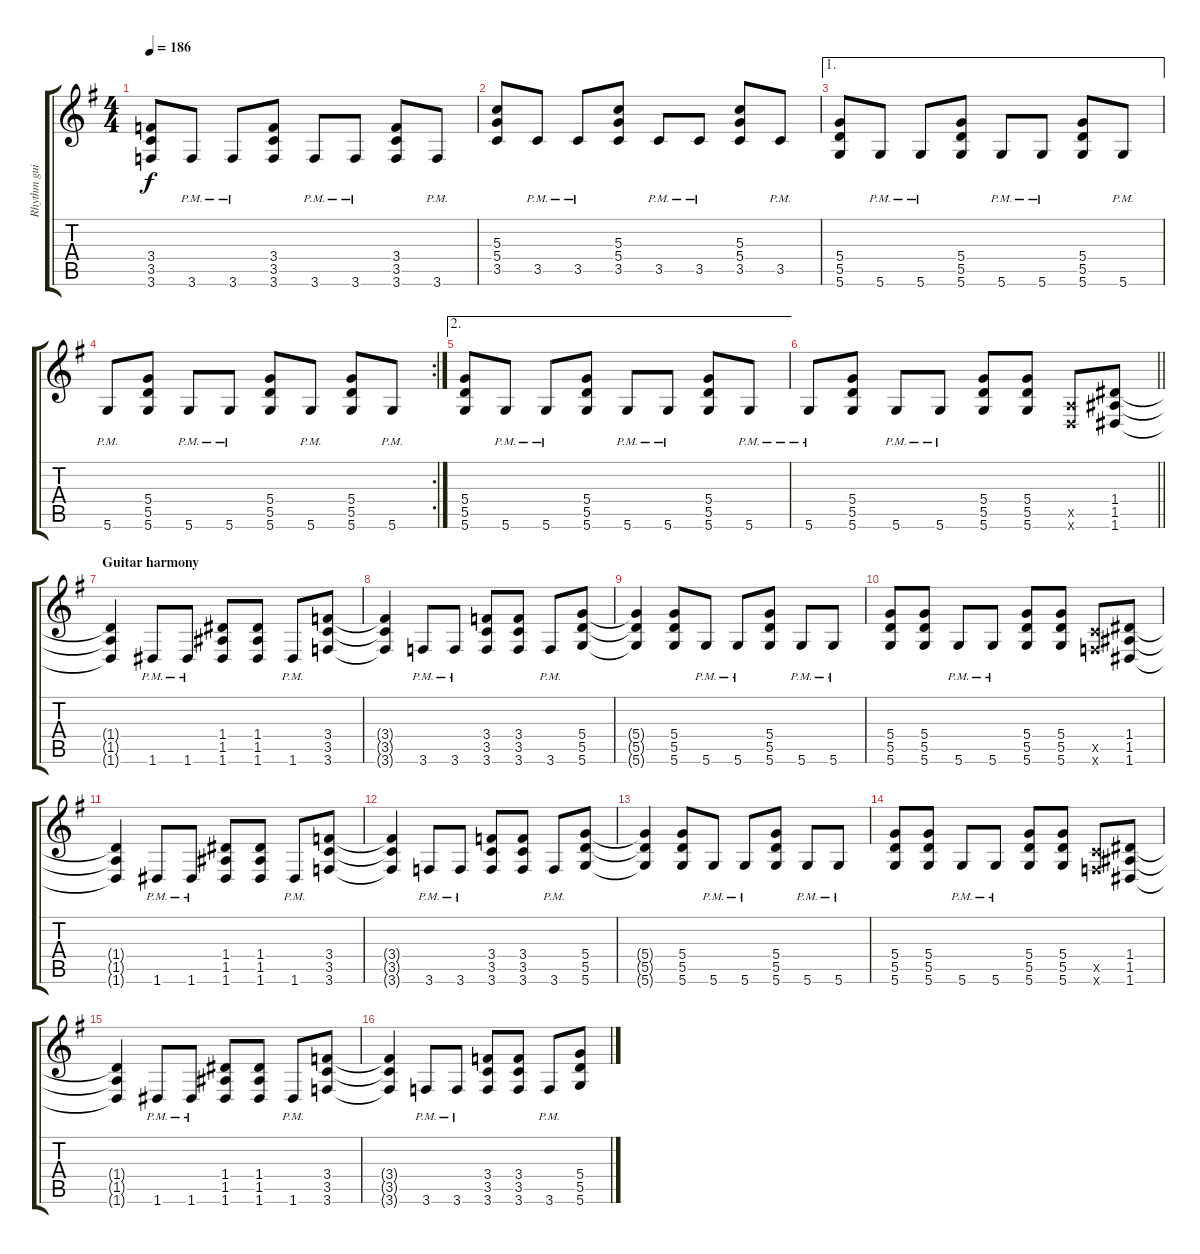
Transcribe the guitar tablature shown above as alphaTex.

\track ("Rhythm guitar" "Rhythm gui") {instrument overdrivenguitar}
\staff {score tabs}
\tuning (E4 B3 G3 D3 A2 D2) {hide}
\ts (4 4)
\tempo 186
\clef g2
\ks g
(3.4 3.5 3.6).8{dy f} 3.6{pm}.8 3.6{pm}.8 (3.4 3.5 3.6).8 3.6{pm}.8 3.6{pm}.8 (3.4 3.5 3.6).8 3.6{pm}.8 |
(5.3 5.4 3.5).8 3.5{pm}.8 3.5{pm}.8 (5.3 5.4 3.5).8 3.5{pm}.8 3.5{pm}.8 (5.3 5.4 3.5).8 3.5{pm}.8 |
\ae 1
(5.4 5.5 5.6).8 5.6{pm}.8 5.6{pm}.8 (5.4 5.5 5.6).8 5.6{pm}.8 5.6{pm}.8 (5.4 5.5 5.6).8 5.6{pm}.8 |
\rc 2
5.6{pm}.8 (5.4 5.5 5.6).8 5.6{pm}.8 5.6{pm}.8 (5.4 5.5 5.6).8 5.6{pm}.8 (5.4 5.5 5.6).8 5.6{pm}.8 |
\ae 2
(5.4 5.5 5.6).8 5.6{pm}.8 5.6{pm}.8 (5.4 5.5 5.6).8 5.6{pm}.8 5.6{pm}.8 (5.4 5.5 5.6).8 5.6{pm}.8 |
\barLineRight lightlight
5.6{pm}.8 (5.4 5.5 5.6).8 5.6{pm}.8 5.6{pm}.8 (5.4 5.5 5.6).8 (5.4 5.5 5.6).8 (0.5{x} 0.6{x}).8 (1.4 1.5 1.6).8 |
\section ("" "Guitar harmony")
(1.4{t} 1.5{t} 1.6{t}).4 1.6{pm}.8 1.6{pm}.8 (1.4 1.5 1.6).8 (1.4 1.5 1.6).8 1.6{pm}.8 (3.4 3.5 3.6).8 |
(3.4{t} 3.5{t} 3.6{t}).4 3.6{pm}.8 3.6{pm}.8 (3.4 3.5 3.6).8 (3.4 3.5 3.6).8 3.6{pm}.8 (5.4 5.5 5.6).8 |
(5.4{t} 5.5{t} 5.6{t}).4 (5.4 5.5 5.6).8 5.6{pm}.8 5.6{pm}.8 (5.4 5.5 5.6).8 5.6{pm}.8 5.6{pm}.8 |
(5.4 5.5 5.6).8 (5.4 5.5 5.6).8 5.6{pm}.8 5.6{pm}.8 (5.4 5.5 5.6).8 (5.4 5.5 5.6).8 (3.5{x} 3.6{x}).8 (1.4 1.5 1.6).8 |
(1.4{t} 1.5{t} 1.6{t}).4 1.6{pm}.8 1.6{pm}.8 (1.4 1.5 1.6).8 (1.4 1.5 1.6).8 1.6{pm}.8 (3.4 3.5 3.6).8 |
(3.4{t} 3.5{t} 3.6{t}).4 3.6{pm}.8 3.6{pm}.8 (3.4 3.5 3.6).8 (3.4 3.5 3.6).8 3.6{pm}.8 (5.4 5.5 5.6).8 |
(5.4{t} 5.5{t} 5.6{t}).4 (5.4 5.5 5.6).8 5.6{pm}.8 5.6{pm}.8 (5.4 5.5 5.6).8 5.6{pm}.8 5.6{pm}.8 |
(5.4 5.5 5.6).8 (5.4 5.5 5.6).8 5.6{pm}.8 5.6{pm}.8 (5.4 5.5 5.6).8 (5.4 5.5 5.6).8 (3.5{x} 3.6{x}).8 (1.4 1.5 1.6).8 |
(1.4{t} 1.5{t} 1.6{t}).4 1.6{pm}.8 1.6{pm}.8 (1.4 1.5 1.6).8 (1.4 1.5 1.6).8 1.6{pm}.8 (3.4 3.5 3.6).8 |
(3.4{t} 3.5{t} 3.6{t}).4 3.6{pm}.8 3.6{pm}.8 (3.4 3.5 3.6).8 (3.4 3.5 3.6).8 3.6{pm}.8 (5.4 5.5 5.6).8
